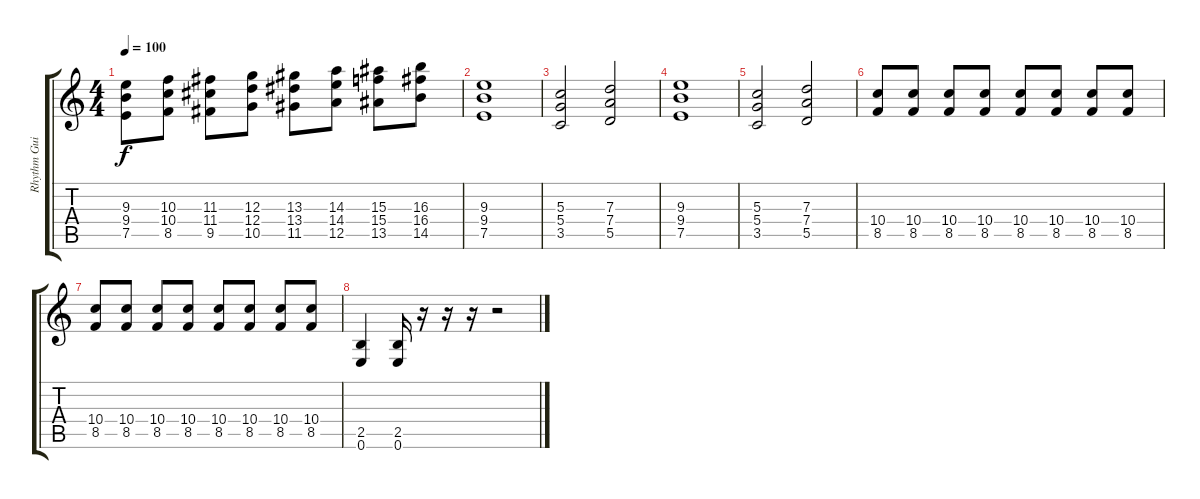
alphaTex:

\track ("Rhythm Guitar" "Rhythm Gui") {instrument distortionguitar}
\staff {score tabs}
\tuning (E4 B3 G3 D3 A2 E2) {hide}
\ts (4 4)
\tempo 100
\clef g2
\ks c
(9.3 9.4 7.5).8{dy f} (10.3 10.4 8.5).8 (11.3 11.4 9.5).8 (12.3 12.4 10.5).8 (13.3 13.4 11.5).8 (14.3 14.4 12.5).8 (15.3 15.4 13.5).8 (16.3 16.4 14.5).8 |
(9.3 9.4 7.5).1 |
(5.3 5.4 3.5).2 (7.3 7.4 5.5).2 |
(9.3 9.4 7.5).1 |
(5.3 5.4 3.5).2 (7.3 7.4 5.5).2 |
(10.4 8.5).8 (10.4 8.5).8 (10.4 8.5).8 (10.4 8.5).8 (10.4 8.5).8 (10.4 8.5).8 (10.4 8.5).8 (10.4 8.5).8 |
(10.4 8.5).8 (10.4 8.5).8 (10.4 8.5).8 (10.4 8.5).8 (10.4 8.5).8 (10.4 8.5).8 (10.4 8.5).8 (10.4 8.5).8 |
(2.5 0.6).4 (2.5 0.6).16 r.16 r.16 r.16 r.2
